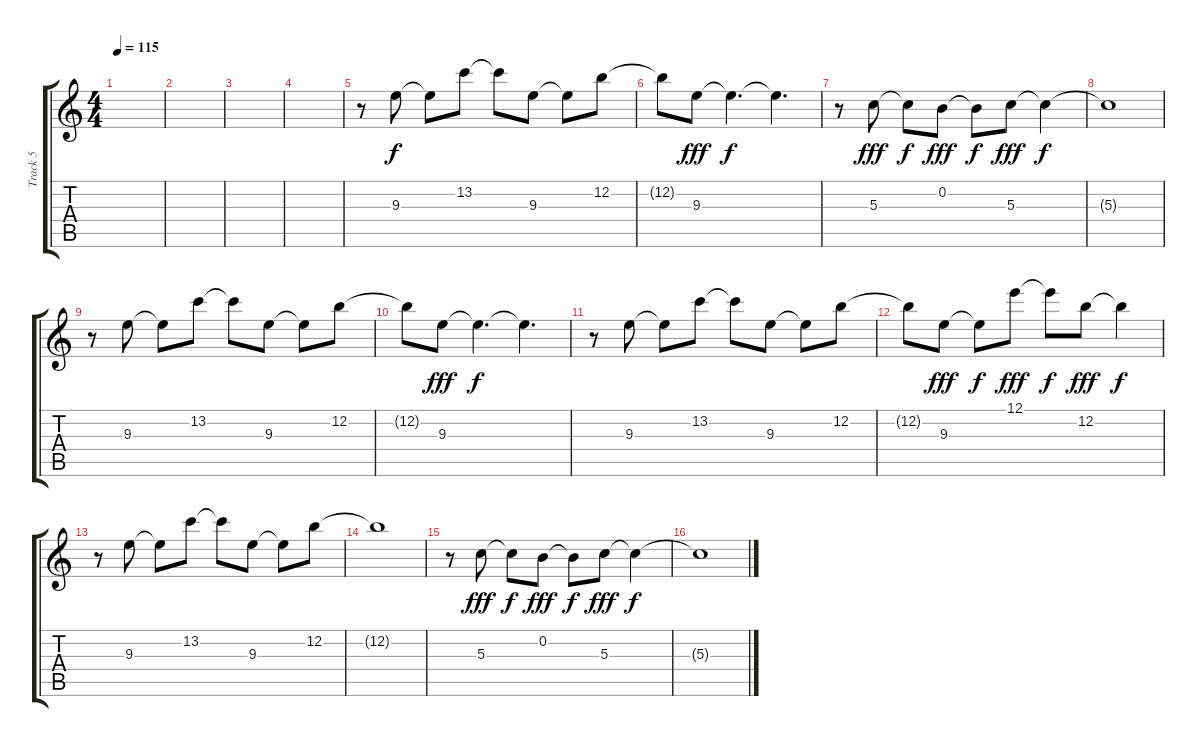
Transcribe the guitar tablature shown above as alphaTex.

\track ("Track 5" "Track 5") {instrument electricguitarclean}
\staff {score tabs}
\tuning (E4 B3 G3 D3 A2 D2) {hide}
\ts (4 4)
\tempo 115
\clef g2
\ks c
|
|
|
|
r.8{instrument electricguitarclean} 9.3.8{dy f} 9.3{t}.8 13.2.8 13.2{t}.8 9.3.8 9.3{t}.8 12.2.8 |
12.2{t}.8 9.3.8{dy fff} 9.3{t}.4{d dy f} 9.3{t}.4{d} |
r.8 5.3.8{dy fff} 5.3{t}.8{dy f} 0.2.8{dy fff} 0.2{t}.8{dy f} 5.3.8{dy fff} 5.3{t}.4{dy f} |
5.3{t}.1 |
r.8{instrument electricguitarclean} 9.3.8 9.3{t}.8 13.2.8 13.2{t}.8 9.3.8 9.3{t}.8 12.2.8 |
12.2{t}.8 9.3.8{dy fff} 9.3{t}.4{d dy f} 9.3{t}.4{d} |
r.8{instrument electricguitarclean} 9.3.8 9.3{t}.8 13.2.8 13.2{t}.8 9.3.8 9.3{t}.8 12.2.8 |
12.2{t}.8 9.3.8{dy fff} 9.3{t}.8{dy f} 12.1.8{dy fff} 12.1{t}.8{dy f} 12.2.8{dy fff} 12.2{t}.4{dy f} |
r.8{instrument electricguitarclean} 9.3.8 9.3{t}.8 13.2.8 13.2{t}.8 9.3.8 9.3{t}.8 12.2.8 |
12.2{t}.1 |
r.8 5.3.8{dy fff} 5.3{t}.8{dy f} 0.2.8{dy fff} 0.2{t}.8{dy f} 5.3.8{dy fff} 5.3{t}.4{dy f} |
5.3{t}.1
